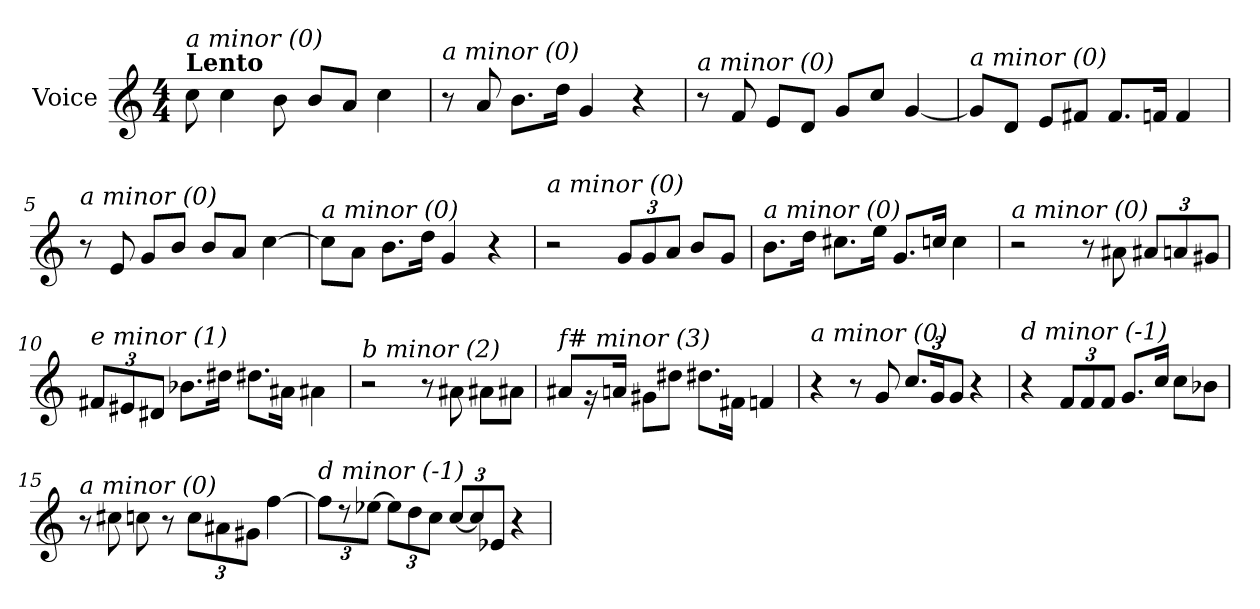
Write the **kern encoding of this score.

**kern
*part1
*staff1
*I"Voice
*clefG2
*k[]
*C:
*M4/4
=1
!LO:TX:a:B:t=Lento
!LO:TX:i:t=a minor (0)
8cc\
4cc\
8b\
8b/L
8a/J
4cc\
=2
!LO:TX:i:t=a minor (0)
8r
8a/
8.b\L
16dd\Jk
4g/
4r
=3
!LO:TX:i:t=a minor (0)
8r
8f/
8e/L
8d/J
8g/L
8cc/J
[4g/
=4
!LO:TX:i:t=a minor (0)
8g/L]
8d/J
8e/L
8f#X/J
8.f#/L
16fn/Jk
4f/
!!LO:LB:g=z
=5
!LO:TX:i:t=a minor (0)
8r
8e/
8g/L
8b/J
8b/L
8a/J
[4cc\
=6
!LO:TX:i:t=a minor (0)
8cc\L]
8a\J
8.b\L
16dd\Jk
4g/
4r
=7
!LO:TX:i:t=a minor (0)
2r
12g/L
12g/
12a/J
8b/L
8g/J
=8
!LO:TX:i:t=a minor (0)
8.b\L
16dd\Jk
8.cc#X\L
16ee\Jk
8.g/L
16ccn/Jk
4cc\
!!LO:LB:g=z
=9
!LO:TX:i:t=a minor (0)
2r
8r
8a#Xi\
12a#Xi/L
12a/
12g#Xi/J
=10
!LO:TX:i:t=e minor (1)
12f#Xi/L
12e#Xj/
12d#Xi/J
8.b-Xi\L
16dd#Xi\Jk
8.dd#Xi\L
16a#Xi\Jk
4a#Xi\
=11
!LO:TX:i:t=b minor (2)
2r
8r
8a#Xi\
8a#Xi\L
8a#Xi\J
=12
!LO:TX:i:t=f# minor (3)
8a#Xi/L
16rg
16a/Jk
8g#Xi\L
8dd#Xi\J
8.dd#Xi\L
16f#X\Jk
4fn/
!!LO:LB:g=z
=13
!LO:TX:i:t=a minor (0)
4r
8r
8g/
12.cc/L
24g/k
12g/J
4r
=14
!LO:TX:i:t=d minor (-1)
4r
12f/L
12f/
12f/J
8.g/L
16cc/Jk
8cc\L
8b-X\J
=15
!LO:TX:i:t=a minor (0)
8r
8cc#Xi\
8cc\
8r
*Xbrackettup
12cc\L
12a#Xi\
12g#Xi\J
[4ff\
=16
*brackettup
!LO:TX:i:t=d minor (-1)
12ff\L]
12r
[12ee-X\J
*Xbrackettup
12ee-\L]
12dd\
12cc\J
*brackettup
[12cc/L
12cc/]
12e-X/J
4r
=
*-
